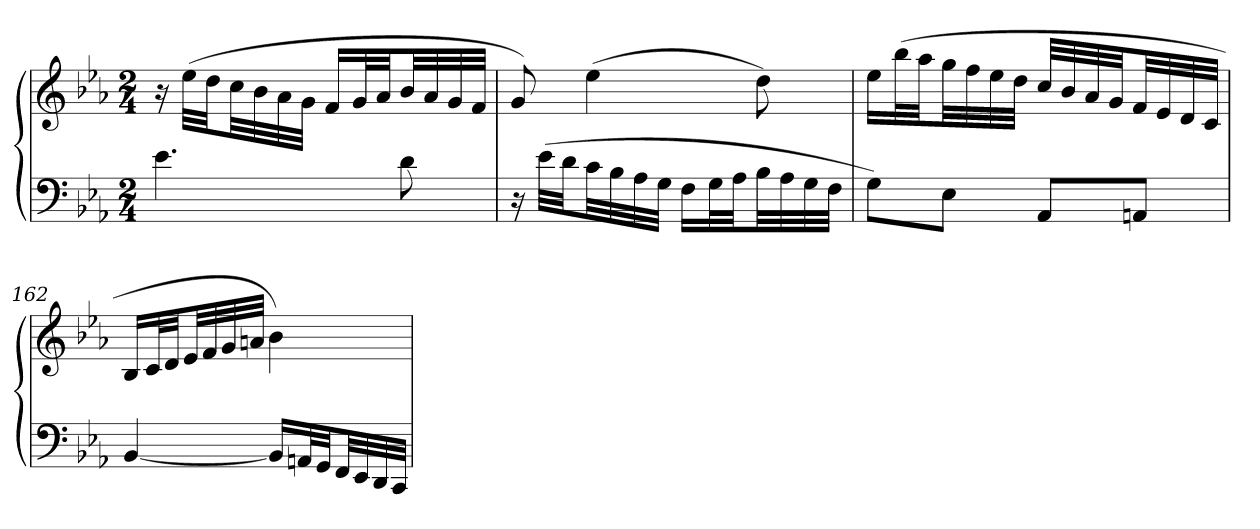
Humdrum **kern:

**kern	**kern
*part1	*part1
*staff2	*staff1
*clefF4	*clefG2
*k[b-e-a-]	*k[b-e-a-]
*E-:	*E-:
*M2/4	*M2/4
=	=
4.e-	16r
.	(32ee-LLL
.	32ddJJ
.	32ccLL
.	32b-
.	32a-
.	32gJJJ
.	16fLL
.	32gL
.	32a-JJ
8d	32b-LL
.	32a-
.	32g
.	32fJJJ
=160	=160
16r	8g)
(32e-LLL	.
32dJJ	.
32cLL	(4ee-
32B-	.
32A-	.
32GJJJ	.
16FLL	.
32GL	.
32A-JJ	.
32B-LL	8dd)
32A-	.
32G	.
32FJJJ	.
=161	=161
8GL)	16ee-LL
.	(32bb-L
.	32aa-JJ
8E-J	32ggLL
.	32ff
.	32ee-
.	32ddJJJ
8AA-L	32ccLLL
.	32b-
.	32a-
.	32gJJ
8AAnJ	32fLL
.	32e-
.	32d
.	32cJJJ
=162	=162
[4BB-	16B-LL
.	32cL
.	32dJJ
.	32e-LL
.	32f
.	32g
.	32anJJJ
16BB-LL]	4b-)
32AAnL	.
32GGJJ	.
32FFLL	.
32EE-	.
32DD	.
32CCJJJ	.
=	=
*-	*-
